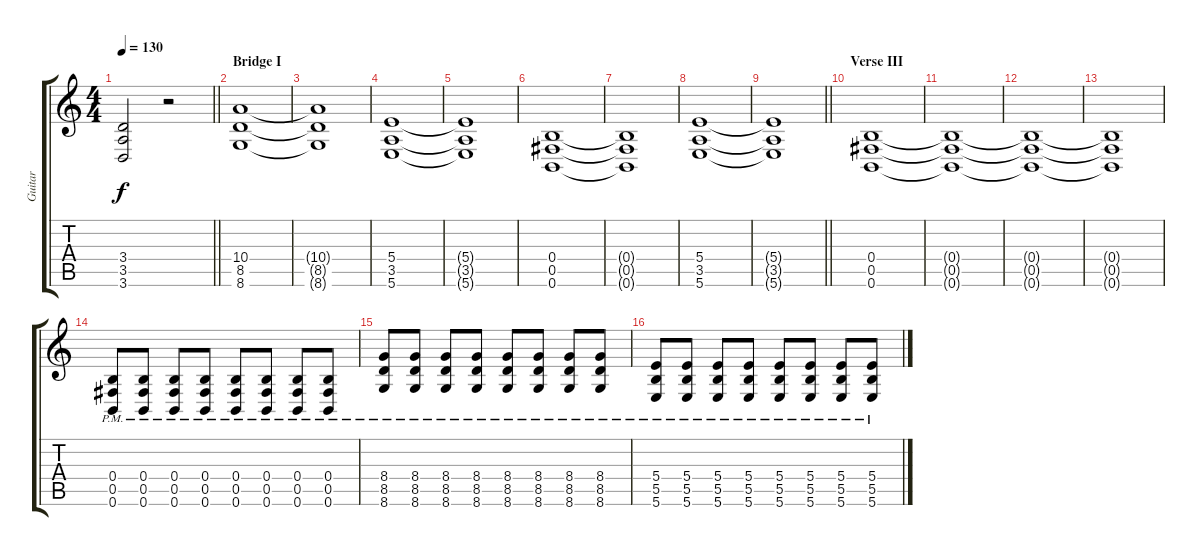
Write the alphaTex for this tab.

\track ("Guitar" "Guitar") {instrument distortionguitar}
\staff {score tabs}
\tuning (Db4 Ab3 E3 B2 Gb2 B1) {hide}
\ts (4 4)
\tempo 130
\clef g2
\barLineRight lightlight
\ks c
(3.4 3.5 3.6).2{dy f} r.2 |
\section ("" "Bridge I")
(10.4 8.5 8.6).1 |
(10.4{t} 8.5{t} 8.6{t}).1 |
(5.4 3.5 5.6).1 |
(5.4{t} 3.5{t} 5.6{t}).1 |
(0.4 0.5 0.6).1 |
(0.4{t} 0.5{t} 0.6{t}).1 |
(5.4 3.5 5.6).1 |
\barLineRight lightlight
(5.4{t} 3.5{t} 5.6{t}).1 |
\section ("" "Verse III")
(0.4 0.5 0.6).1{volume 0} |
(0.4{t} 0.5{t} 0.6{t}).1 |
(0.4{t} 0.5{t} 0.6{t}).1 |
(0.4{t} 0.5{t} 0.6{t}).1 |
(0.4{pm} 0.5{pm} 0.6{pm}).8{volume 11} (0.4{pm} 0.5{pm} 0.6{pm}).8 (0.4{pm} 0.5{pm} 0.6{pm}).8 (0.4{pm} 0.5{pm} 0.6{pm}).8 (0.4{pm} 0.5{pm} 0.6{pm}).8 (0.4{pm} 0.5{pm} 0.6{pm}).8 (0.4{pm} 0.5{pm} 0.6{pm}).8 (0.4{pm} 0.5{pm} 0.6{pm}).8 |
(8.4{pm} 8.5{pm} 8.6{pm}).8 (8.4{pm} 8.5{pm} 8.6{pm}).8 (8.4{pm} 8.5{pm} 8.6{pm}).8 (8.4{pm} 8.5{pm} 8.6{pm}).8 (8.4{pm} 8.5{pm} 8.6{pm}).8 (8.4{pm} 8.5{pm} 8.6{pm}).8 (8.4{pm} 8.5{pm} 8.6{pm}).8 (8.4{pm} 8.5{pm} 8.6{pm}).8 |
(5.4{pm} 5.5{pm} 5.6{pm}).8 (5.4{pm} 5.5{pm} 5.6{pm}).8 (5.4{pm} 5.5{pm} 5.6{pm}).8 (5.4{pm} 5.5{pm} 5.6{pm}).8 (5.4{pm} 5.5{pm} 5.6{pm}).8 (5.4{pm} 5.5{pm} 5.6{pm}).8 (5.4{pm} 5.5{pm} 5.6{pm}).8 (5.4{pm} 5.5{pm} 5.6{pm}).8
